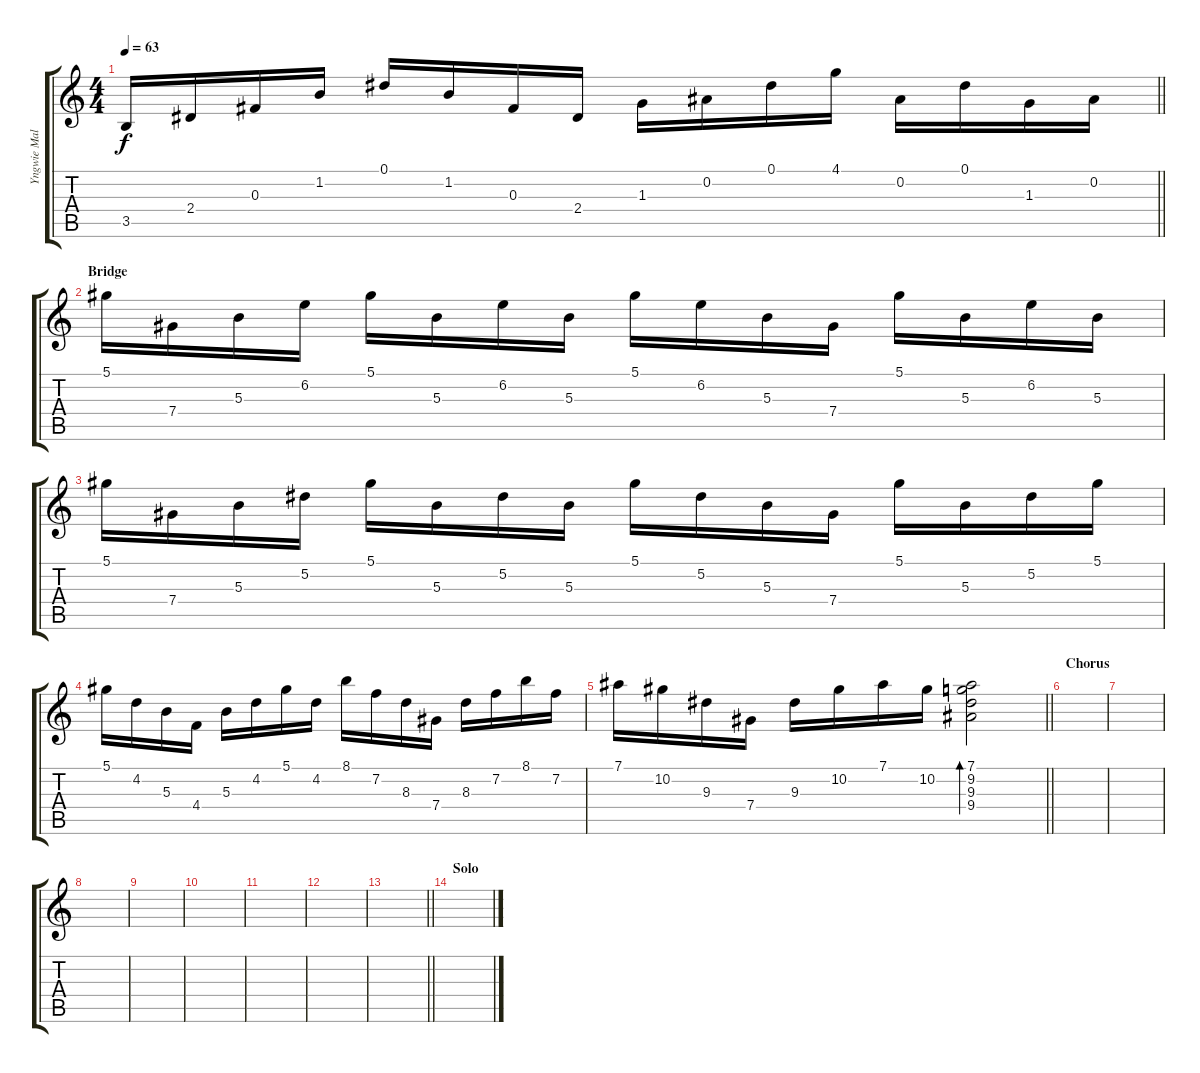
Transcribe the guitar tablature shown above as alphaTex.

\track ("Yngwie Malmsteen" "Yngwie Mal") {instrument acousticguitarsteel}
\staff {score tabs}
\tuning (Eb4 Bb3 Gb3 Db3 Ab2 Eb2) {hide}
\ts (4 4)
\tempo 63
\clef g2
\barLineRight lightlight
\ks c
3.5.16{dy f} 2.4.16 0.3.16 1.2.16 0.1.16 1.2.16 0.3.16 2.4.16 1.3.16 0.2.16 0.1.16 4.1.16 0.2.16 0.1.16 1.3.16 0.2.16 |
\section ("" "Bridge")
5.1.16 7.4.16 5.3.16 6.2.16 5.1.16 5.3.16 6.2.16 5.3.16 5.1.16 6.2.16 5.3.16 7.4.16 5.1.16 5.3.16 6.2.16 5.3.16 |
5.1.16 7.4.16 5.3.16 5.2.16 5.1.16 5.3.16 5.2.16 5.3.16 5.1.16 5.2.16 5.3.16 7.4.16 5.1.16 5.3.16 5.2.16 5.1.16 |
5.1.16 4.2.16 5.3.16 4.4.16 5.3.16 4.2.16 5.1.16 4.2.16 8.1.16 7.2.16 8.3.16 7.4.16 8.3.16 7.2.16 8.1.16 7.2.16 |
\barLineRight lightlight
7.1.16 10.2.16 9.3.16 7.4.16 9.3.16 10.2.16 7.1.16 10.2.16 (7.1 9.2 9.3 9.4).2{bd 120} |
\section ("" "Chorus")
|
|
|
|
|
|
|
\barLineRight lightlight
|
\section ("" "Solo")
